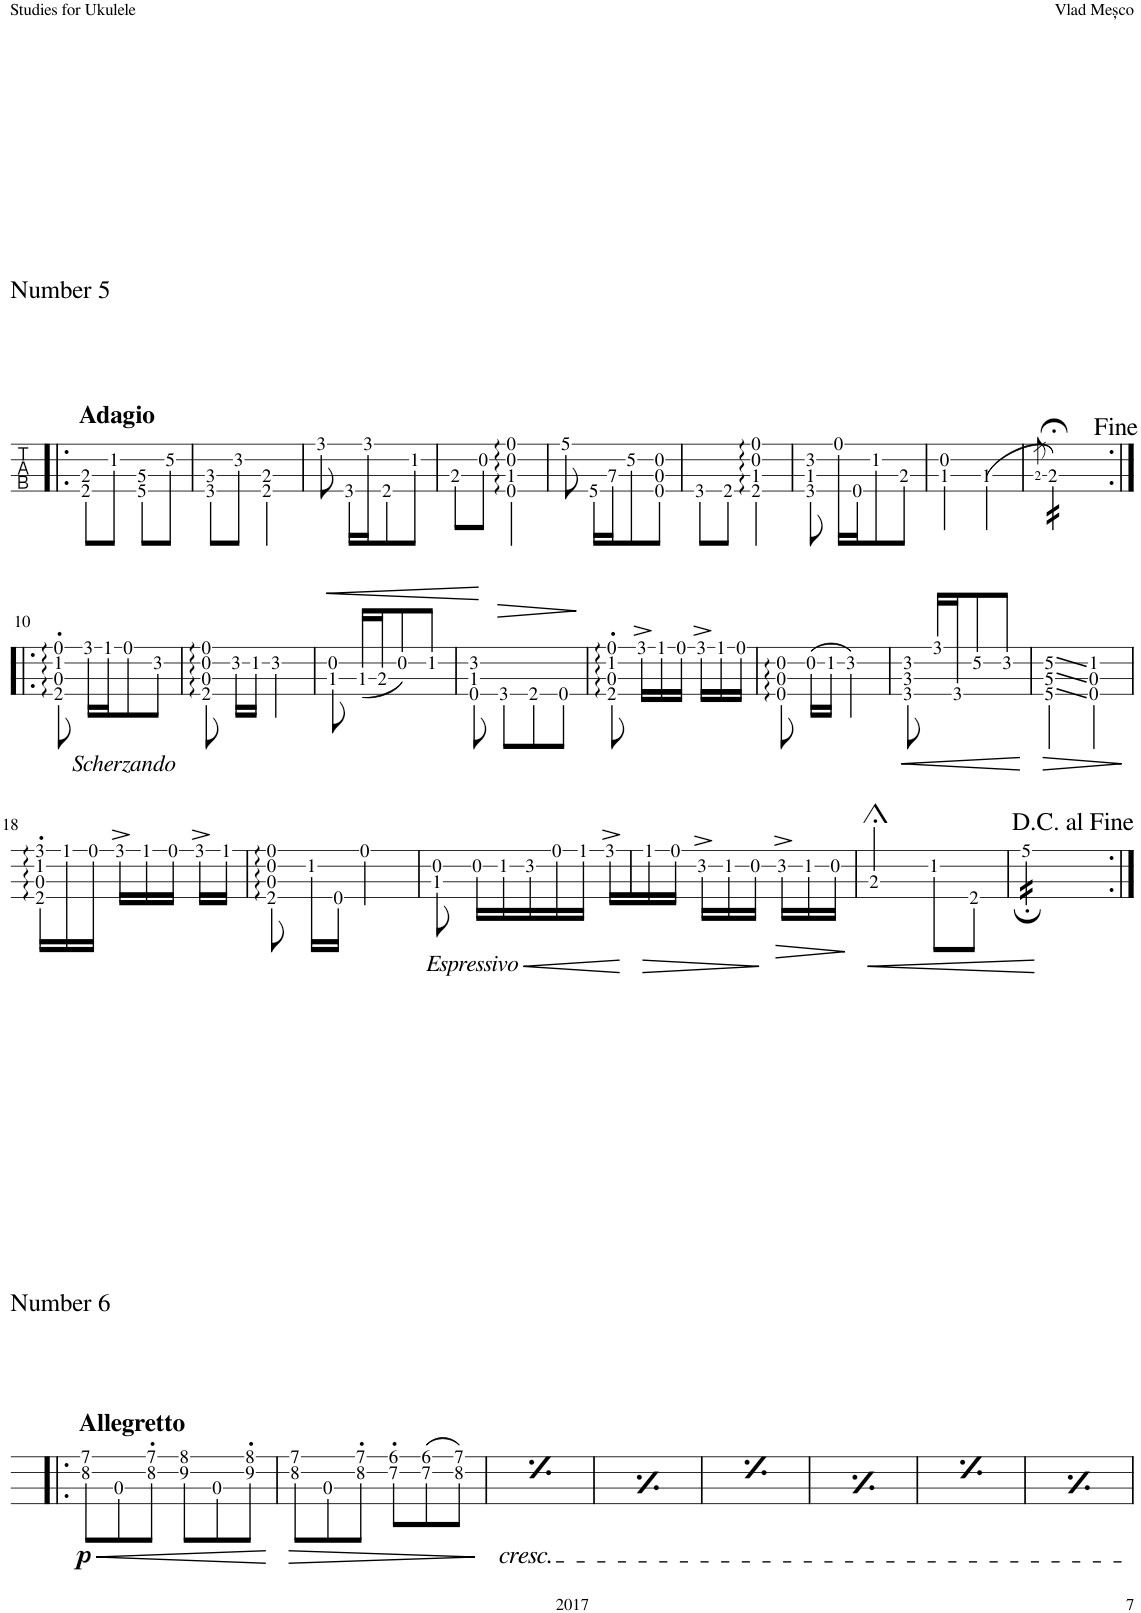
**kern	**dynam
*part1	*part1
*staff1	*staff1
*I"Lute	*
*I'Lt.	*
!!LO:PB:g=z
*stria4	*
*	*
*k[]	*
*M2/4	*
=1!|:	=1!|:
!LO:TX:a:t=Number 5	!
!LO:TX:a:B:t=Adagio	!
8G\ 8B\L	.
8e-\J	.
8B-\ 8d\L	.
8g\J	.
=2	=2
8G#\ 8c\L	.
8f\J	.
4G\ 4B\	.
=3	=3
8b-\	.
16G#\LL	.
16b-\J	.
8G\	.
8e-\J	.
=4	=4
8B\L	.
8d\J	.
4F\ 4B-\ 4d\ 4g\	.
=5	=5
8cc\	.
16B-\LL	.
16e\J	.
8g\	.
8F\ 8A\ 8d\J	.
=6	=6
8G#\L	.
8G\J	.
4G\ 4B-\ 4d\ 4g\	.
=7	=7
8G#\ 8B-\ 8f\	.
16g\LL	.
16F\J	.
8e-\	.
8B\J	.
=8	=8
4B-\ 4d\	.
(4B-\	.
=9	=9
8qB/	.
2B;<\)	.
!!LO:LB:g=z
=10:|!|:	=10:|!|:
!LO:TX:b:i:t=Scherzando	!
8G\' 8A\' 8e-\' 8g\'	.
16b-\LL	.
16g#\J	.
8g\	.
8f\J	.
=11	=11
8G\ 8A\ 8d\ 8g\	.
16f\LL	.
16e-\JJ	.
4f\	.
=12	=12
!	!LO:HP:b
8B-\ 8d\	<
(16B-/LL	.
16B/J	.
8d/)	.
8e-/J	.
.	[
=13	=13
8F\ 8B-\ 8f\	.
!	!LO:HP:b
8G#\L	>
8G\	.
8F\J	.
.	]
=14	=14
8G\' 8A\' 8e-\' 8g\'	.
16b-^\LL	.
16g#\	.
16g\JJ	.
16b-^\LL	.
16g#\	.
16g\JJ	.
=15	=15
8F\ 8A\ 8d\	.
(16d\LL	.
16e-\JJ	.
4f\)	.
=16	=16
!	!LO:HP:b
8G#\ 8c\ 8f\	<
16b-/LL	.
16G#/J	.
8g/	.
8f/J	.
.	[
=17	=17
!	!LO:HP:b
4B-\ 4d\ 4g\	>
4F\ 4A\ 4e-\	.
.	]
!!LO:LB:g=z
=18	=18
16G\' 16A\' 16e-\' 16b-\'LL	.
16g#\	.
16g\JJ	.
16b-^\LL	.
16g#\	.
16g\JJ	.
16b-^\LL	.
16g#\JJ	.
=19	=19
8G\ 8A\ 8d\ 8g\	.
16e-\LL	.
16F\JJ	.
4g\	.
=20	=20
!LO:TX:b:i:t=Espressivo	!
!	!LO:HP:b
8B-\ 8d\	<
16d\LL	.
16e-\	.
16f\	.
16g\	.
16g#\JJ	.
16b-^\LL	.
.	[
=21	=21
!	!LO:HP:b
16g#\	>
16g\JJ	.
16f^\LL	.
16e-\	.
16d\JJ	.
!	!LO:HP:b
16f^\LL	>
16e-\	.
16d\JJ	.
.	] ]
=22	=22
!	!LO:HP:b
4B;</	<
8e-\L	.
8G\J	.
.	[
=23	=23
2cc;\	.
!!LO:LB:g=z
=1:|!|:	=1:|!|:
*stria4	*
*M6/8	*
!LO:TX:a:t=Number 6	!
!LO:TX:a:B:t=Allegretto	!
!	!LO:HP:b
!	!LO:DY:n=1:b
8b-\ 8dd\L	< p
8A\	.
8b-\' 8dd\'J	.
8b\ 8ee-\L	.
8A\	.
8b\' 8ee-\'J	.
.	[
=2	=2
!	!LO:HP:b
8b-\ 8dd\L	>
8A\	.
8b-\' 8dd\'J	.
8a\' 8cc#\'L	.
(8a\ 8cc#\	.
8b-\ 8dd\J)	.
.	]
=3	=3
8b-\ 8dd\L	.
8A\	.
8b-\' 8dd\'J	.
8a\' 8cc#\'L	.
(8a\ 8cc#\	.
8b-\ 8dd\J)	.
=4	=4
8b-\ 8dd\L	.
8A\	.
8b-\' 8dd\'J	.
8a\' 8cc#\'L	.
(8a\ 8cc#\	.
8b-\ 8dd\J)	.
=5	=5
8b-\ 8dd\L	.
8A\	.
8b-\' 8dd\'J	.
8a\' 8cc#\'L	.
(8a\ 8cc#\	.
8b-\ 8dd\J)	.
=6	=6
8b-\ 8dd\L	.
8A\	.
8b-\' 8dd\'J	.
8a\' 8cc#\'L	.
(8a\ 8cc#\	.
8b-\ 8dd\J)	.
=7	=7
8b-\ 8dd\L	.
8A\	.
8b-\' 8dd\'J	.
8a\' 8cc#\'L	.
(8a\ 8cc#\	.
8b-\ 8dd\J)	.
=8	=8
8b-\ 8dd\L	.
8A\	.
8b-\' 8dd\'J	.
8a\' 8cc#\'L	.
(8a\ 8cc#\	.
8b-\ 8dd\J)	.
=	=
*-	*-
